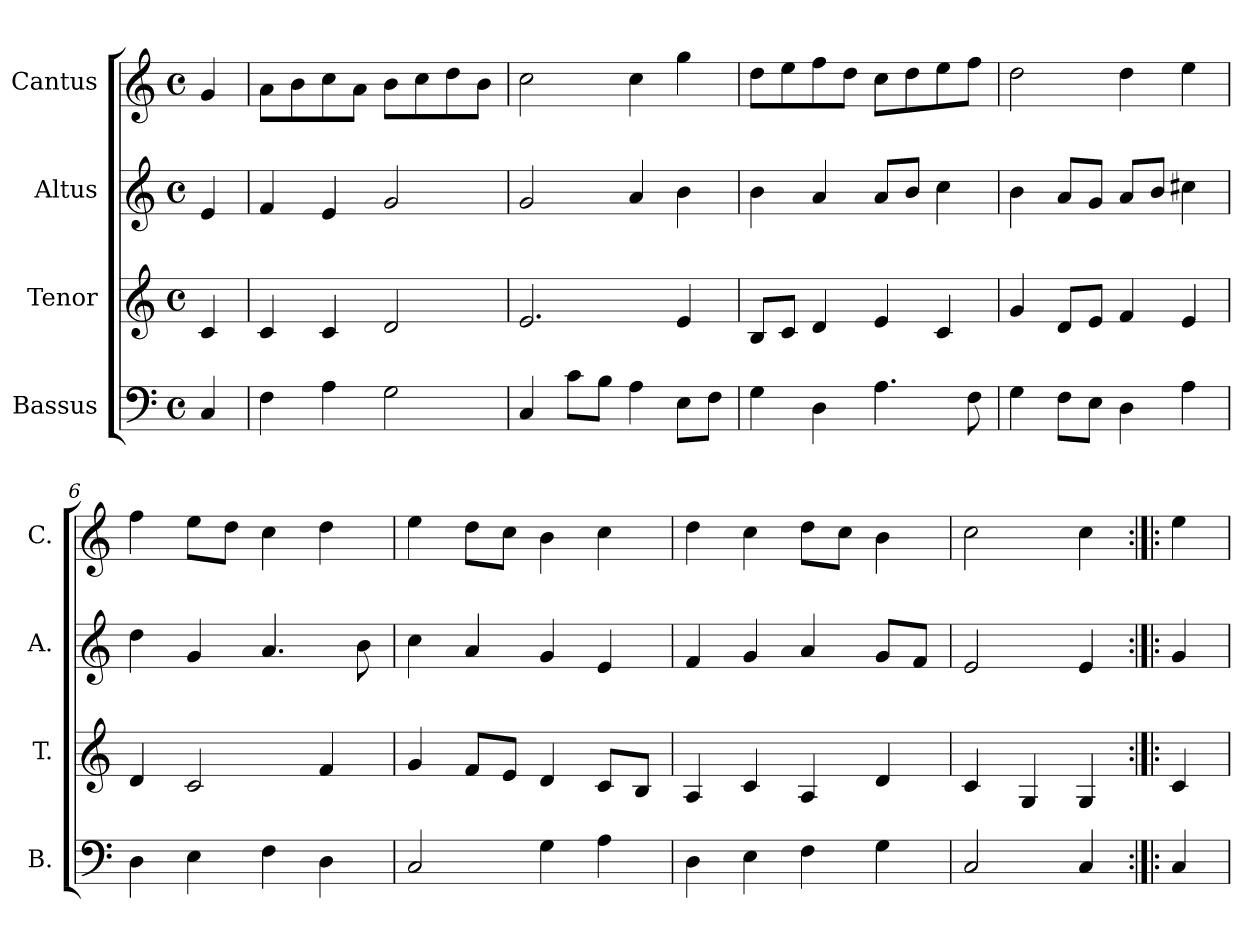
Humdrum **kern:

**kern	**kern	**kern	**kern
*part4	*part3	*part2	*part1
*staff4	*staff3	*staff2	*staff1
*I"Bassus	*I"Tenor	*I"Altus	*I"Cantus
*I'B.	*I'T.	*I'A.	*I'C.
*clefF4	*clefG2	*clefG2	*clefG2
*k[]	*k[]	*k[]	*k[]
*C:	*C:	*C:	*C:
*M4/4	*M4/4	*M4/4	*M4/4
*met(c)	*met(c)	*met(c)	*met(c)
=1	=1	=1	=1
4C/	4c/	4e/	4g/
=2	=2	=2	=2
4F\	4c/	4f/	8a\L
.	.	.	8b\
4A\	4c/	4e/	8cc\
.	.	.	8a\J
2G\	2d/	2g/	8b\L
.	.	.	8cc\
.	.	.	8dd\
.	.	.	8b\J
=3	=3	=3	=3
4C/	2.e/	2g/	2cc\
8c\L	.	.	.
8B\J	.	.	.
4A\	.	4a/	4cc\
8E\L	4e/	4b\	4gg\
8F\J	.	.	.
=4	=4	=4	=4
4G\	8B/L	4b\	8dd\L
.	8c/J	.	8ee\
4D\	4d/	4a/	8ff\
.	.	.	8dd\J
4.A\	4e/	8a/L	8cc\L
.	.	8b/J	8dd\
.	4c/	4cc\	8ee\
8F\	.	.	8ff\J
=5	=5	=5	=5
4G\	4g/	4b\	2dd\
8F\L	8d/L	8a/L	.
8E\J	8e/J	8g/J	.
4D\	4f/	8a/L	4dd\
.	.	8b/J	.
4A\	4e/	4cc#X\	4ee\
=6	=6	=6	=6
4D\	4d/	4dd\	4ff\
4E\	2c/	4g/	8ee\L
.	.	.	8dd\J
4F\	.	4.a/	4cc\
4D\	4f/	.	4dd\
.	.	8b\	.
=7	=7	=7	=7
2C/	4g/	4cc\	4ee\
.	8f/L	4a/	8dd\L
.	8e/J	.	8cc\J
4G\	4d/	4g/	4b\
4A\	8c/L	4e/	4cc\
.	8B/J	.	.
=8	=8	=8	=8
4D\	4A/	4f/	4dd\
4E\	4c/	4g/	4cc\
4F\	4A/	4a/	8dd\L
.	.	.	8cc\J
4G\	4d/	8g/L	4b\
.	.	8f/J	.
=9	=9	=9	=9
2C/	4c/	2e/	2cc\
.	4G/	.	.
4C/	4G/	4e/	4cc\
!!LO:LB:g=z
=10:|!|:	=10:|!|:	=10:|!|:	=10:|!|:
4C/	4c/	4g/	4ee\
=	=	=	=
*-	*-	*-	*-
